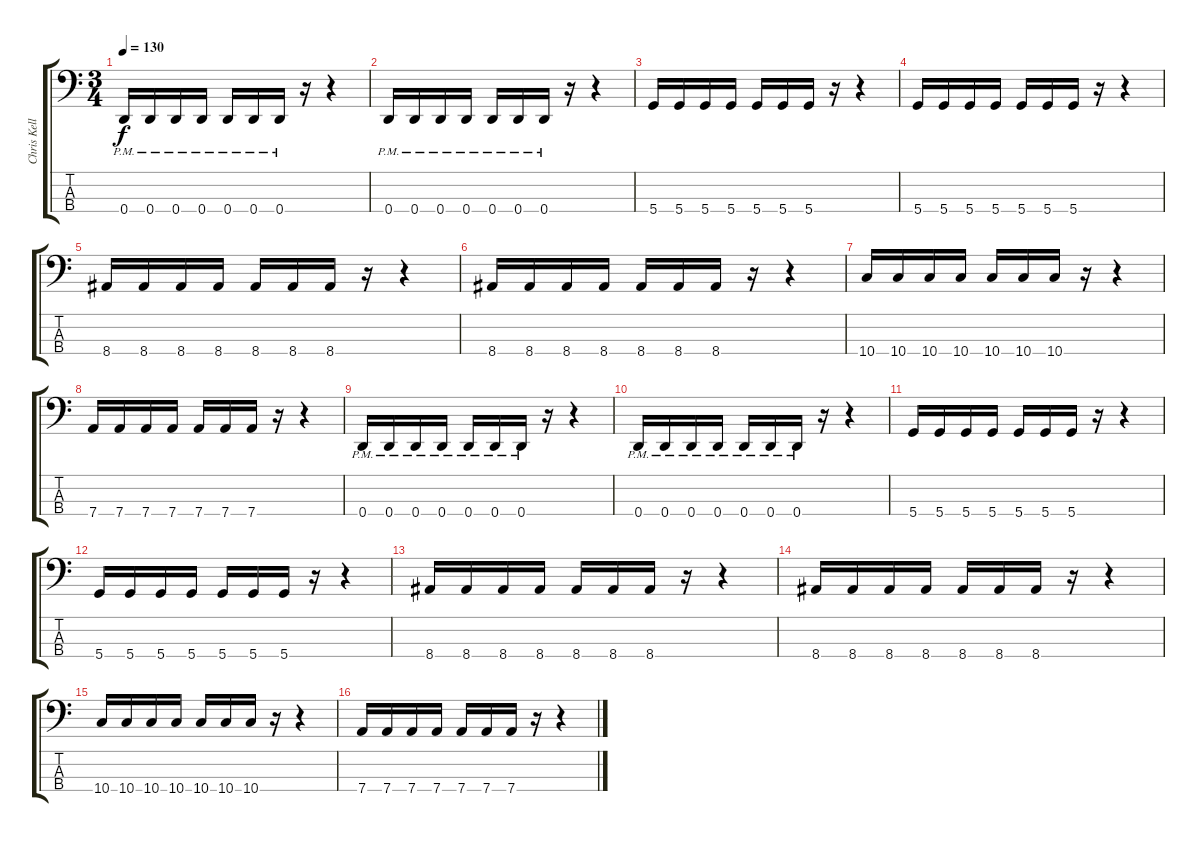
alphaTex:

\track ("Chris Kells" "Chris Kell") {instrument electricbasspick}
\staff {score tabs}
\tuning (G2 D2 A1 D1) {hide}
\ts (3 4)
\tempo 130
\clef f4
\ks c
0.4{pm}.16{dy f} 0.4{pm}.16 0.4{pm}.16 0.4{pm}.16 0.4{pm}.16 0.4{pm}.16 0.4{pm}.16 r.16 r.4 |
0.4{pm}.16 0.4{pm}.16 0.4{pm}.16 0.4{pm}.16 0.4{pm}.16 0.4{pm}.16 0.4{pm}.16 r.16 r.4 |
5.4.16 5.4.16 5.4.16 5.4.16 5.4.16 5.4.16 5.4.16 r.16 r.4 |
5.4.16 5.4.16 5.4.16 5.4.16 5.4.16 5.4.16 5.4.16 r.16 r.4 |
8.4.16 8.4.16 8.4.16 8.4.16 8.4.16 8.4.16 8.4.16 r.16 r.4 |
8.4.16 8.4.16 8.4.16 8.4.16 8.4.16 8.4.16 8.4.16 r.16 r.4 |
10.4.16 10.4.16 10.4.16 10.4.16 10.4.16 10.4.16 10.4.16 r.16 r.4 |
7.4.16 7.4.16 7.4.16 7.4.16 7.4.16 7.4.16 7.4.16 r.16 r.4 |
0.4{pm}.16 0.4{pm}.16 0.4{pm}.16 0.4{pm}.16 0.4{pm}.16 0.4{pm}.16 0.4{pm}.16 r.16 r.4 |
0.4{pm}.16 0.4{pm}.16 0.4{pm}.16 0.4{pm}.16 0.4{pm}.16 0.4{pm}.16 0.4{pm}.16 r.16 r.4 |
5.4.16 5.4.16 5.4.16 5.4.16 5.4.16 5.4.16 5.4.16 r.16 r.4 |
5.4.16 5.4.16 5.4.16 5.4.16 5.4.16 5.4.16 5.4.16 r.16 r.4 |
8.4.16 8.4.16 8.4.16 8.4.16 8.4.16 8.4.16 8.4.16 r.16 r.4 |
8.4.16 8.4.16 8.4.16 8.4.16 8.4.16 8.4.16 8.4.16 r.16 r.4 |
10.4.16 10.4.16 10.4.16 10.4.16 10.4.16 10.4.16 10.4.16 r.16 r.4 |
7.4.16 7.4.16 7.4.16 7.4.16 7.4.16 7.4.16 7.4.16 r.16 r.4
